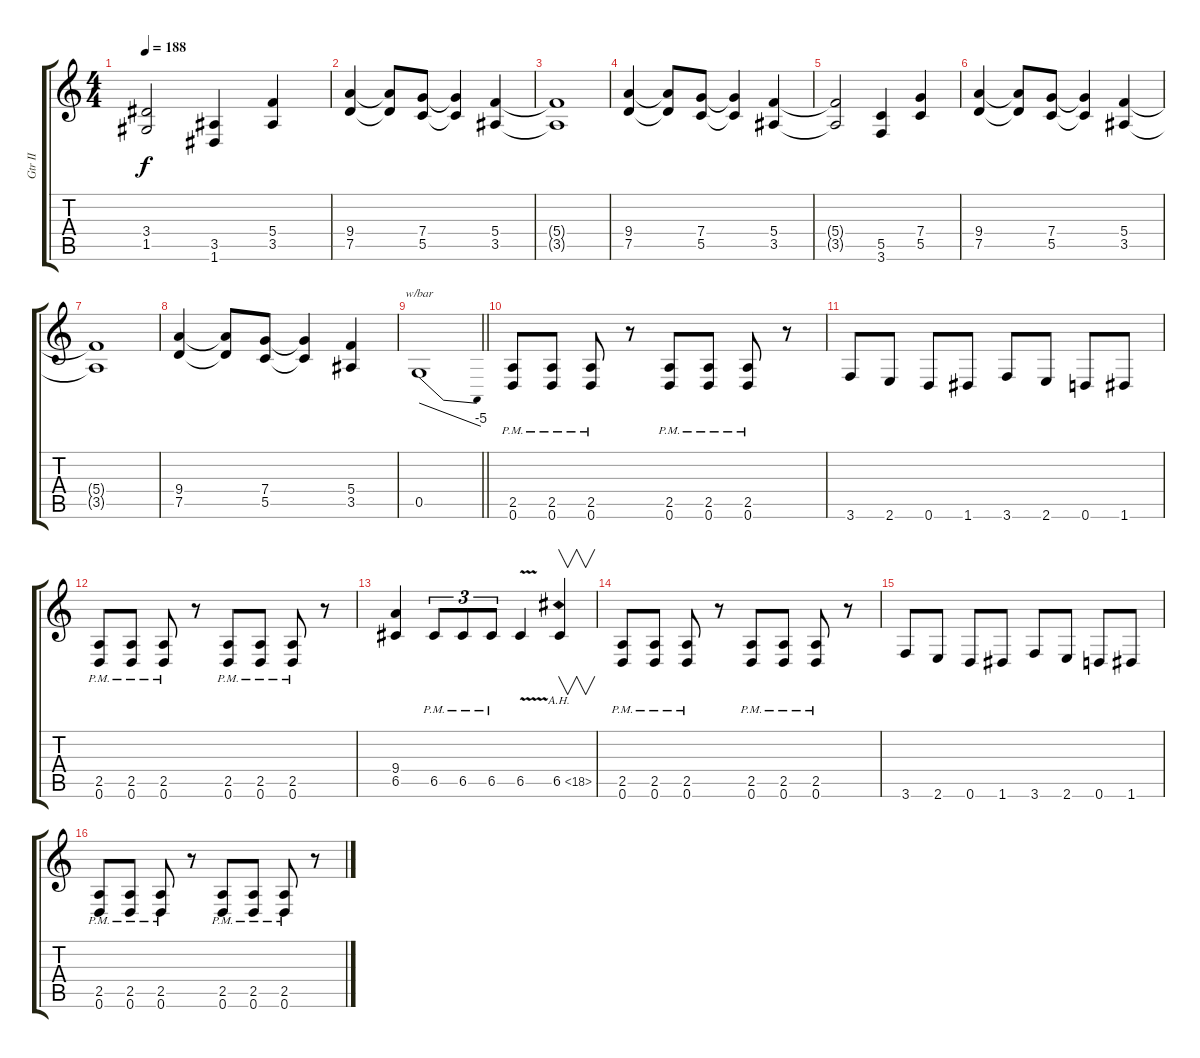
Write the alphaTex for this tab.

\track ("Gtr II" "Gtr II") {instrument overdrivenguitar}
\staff {score tabs}
\tuning (D4 A3 F3 C3 G2 D2) {hide}
\ts (4 4)
\tempo 188
\clef g2
\ks c
(3.4{t} 1.5{t}).2{dy f} (3.5 1.6).4 (5.4 3.5).4 |
(9.4 7.5).4 (9.4{t} 7.5{t}).8 (7.4 5.5).8 (7.4{t} 5.5{t}).4 (5.4 3.5).4 |
(5.4{t} 3.5{t}).1 |
(9.4 7.5).4 (9.4{t} 7.5{t}).8 (7.4 5.5).8 (7.4{t} 5.5{t}).4 (5.4 3.5).4 |
(5.4{t} 3.5{t}).2 (5.5 3.6).4 (7.4 5.5).4 |
(9.4 7.5).4 (9.4{t} 7.5{t}).8 (7.4 5.5).8 (7.4{t} 5.5{t}).4 (5.4 3.5).4 |
(5.4{t} 3.5{t}).1 |
(9.4 7.5).4 (9.4{t} 7.5{t}).8 (7.4 5.5).8 (7.4{t} 5.5{t}).4 (5.4 3.5).4 |
\barLineRight lightlight
0.5.1{tbe (dive default 0 0 60 -20)} |
(2.5{pm} 0.6{pm}).8 (2.5{pm} 0.6{pm}).8 (2.5{pm} 0.6{pm}).8 r.8 (2.5{pm} 0.6{pm}).8 (2.5{pm} 0.6{pm}).8 (2.5{pm} 0.6{pm}).8 r.8 |
3.6.8 2.6.8 0.6.8 1.6.8 3.6.8 2.6.8 0.6.8 1.6.8 |
(2.5{pm} 0.6{pm}).8 (2.5{pm} 0.6{pm}).8 (2.5{pm} 0.6{pm}).8 r.8 (2.5{pm} 0.6{pm}).8 (2.5{pm} 0.6{pm}).8 (2.5{pm} 0.6{pm}).8 r.8 |
(9.4 6.5).4 6.5{pm}.8{tu (3 2)} 6.5{pm}.8{tu (3 2)} 6.5{pm}.8{tu (3 2)} 6.5{v}.4 6.5{ah 12}.4{v} |
(2.5{pm} 0.6{pm}).8 (2.5{pm} 0.6{pm}).8 (2.5{pm} 0.6{pm}).8 r.8 (2.5{pm} 0.6{pm}).8 (2.5{pm} 0.6{pm}).8 (2.5{pm} 0.6{pm}).8 r.8 |
3.6.8 2.6.8 0.6.8 1.6.8 3.6.8 2.6.8 0.6.8 1.6.8 |
(2.5{pm} 0.6{pm}).8 (2.5{pm} 0.6{pm}).8 (2.5{pm} 0.6{pm}).8 r.8 (2.5{pm} 0.6{pm}).8 (2.5{pm} 0.6{pm}).8 (2.5{pm} 0.6{pm}).8 r.8
